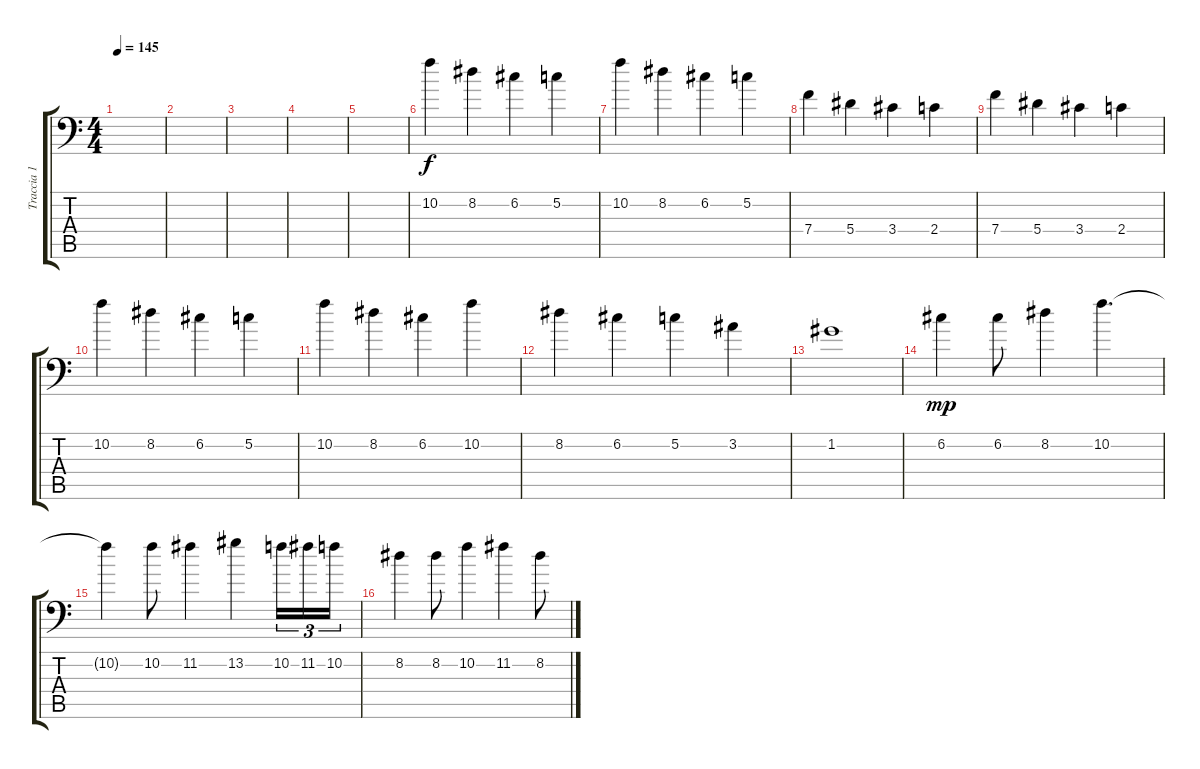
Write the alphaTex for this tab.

\track ("Traccia 1" "Traccia 1") {instrument distortionguitar}
\staff {score tabs}
\tuning (C4 G3 Eb3 Bb2 F2 Bb1) {hide}
\ts (4 4)
\tempo 145
\clef f4
\ks c
|
|
|
|
|
10.2.4 8.2.4 6.2.4 5.2.4 |
10.2.4 8.2.4 6.2.4 5.2.4 |
7.4.4 5.4.4 3.4.4 2.4.4 |
7.4.4 5.4.4 3.4.4 2.4.4 |
10.2.4 8.2.4 6.2.4 5.2.4 |
10.2.4 8.2.4 6.2.4 10.2.4 |
8.2.4 6.2.4 5.2.4 3.2.4 |
1.2.1 |
6.2.4{dy mp} 6.2.8 8.2.4 10.2.4{d} |
10.2{t}.4 10.2.8 11.2.4 13.2.4 10.2.16{tu (3 2)} 11.2.16{tu (3 2)} 10.2.16{tu (3 2)} |
8.2.4 8.2.8 10.2.4 11.2.4 8.2.8
